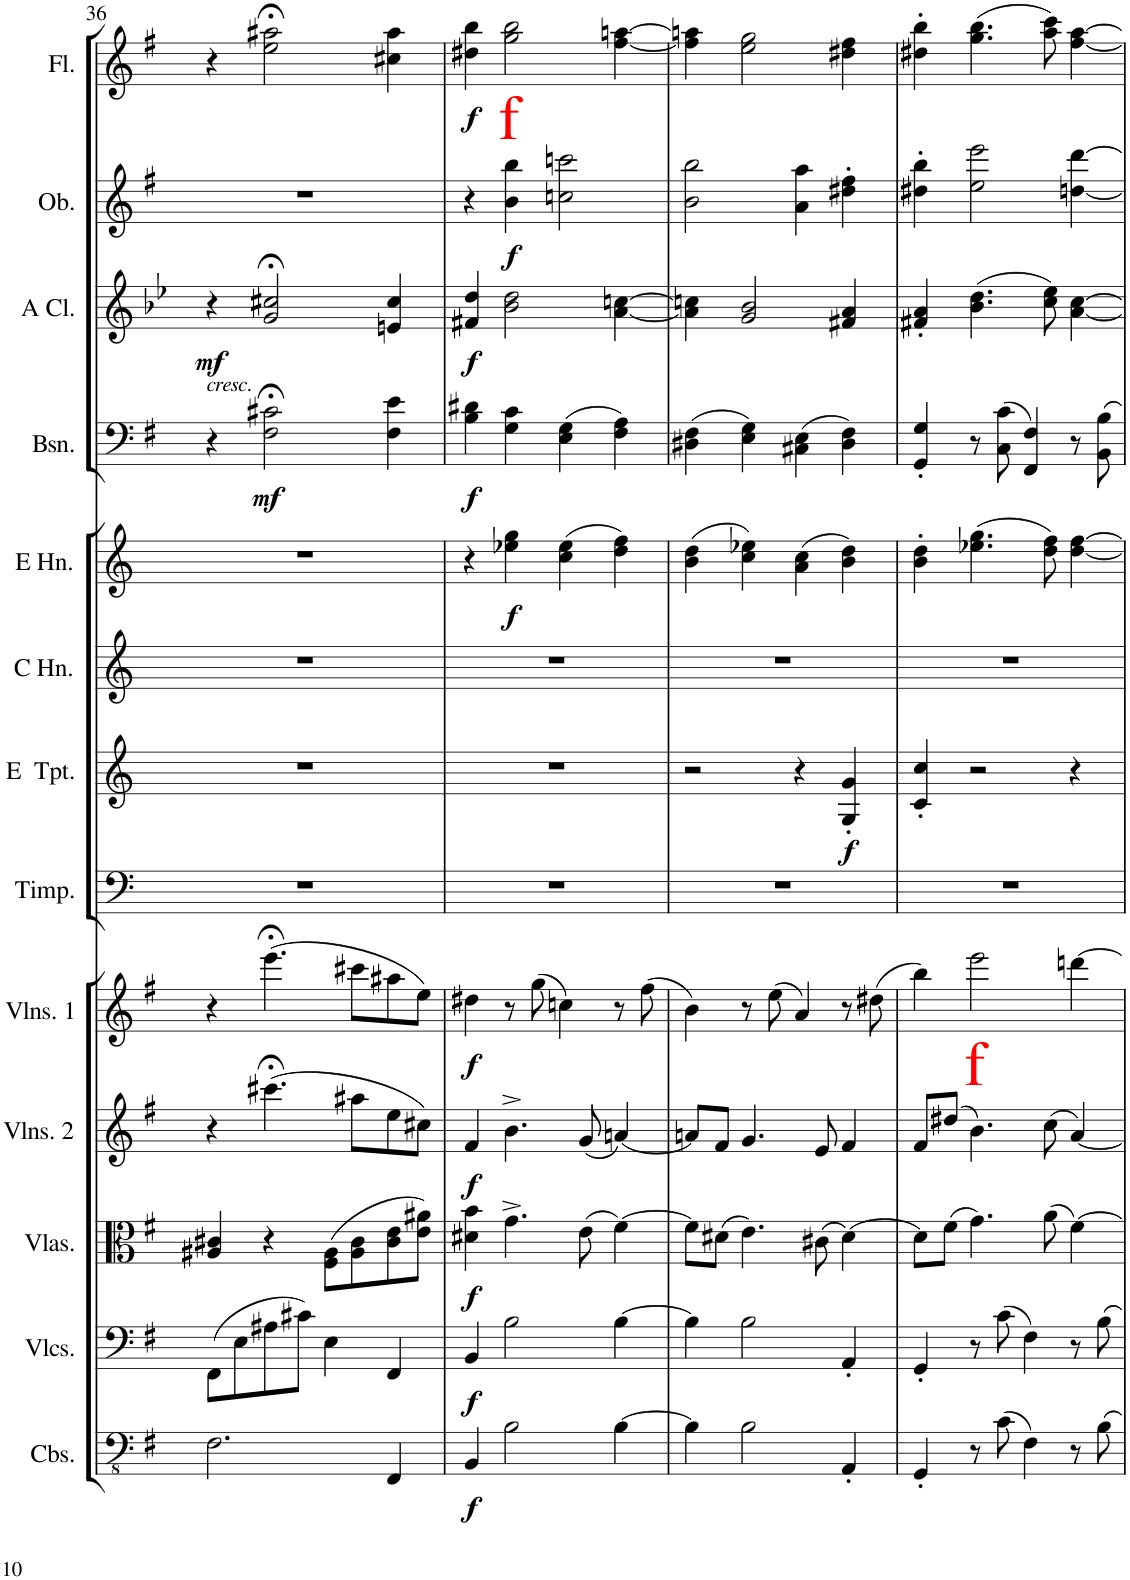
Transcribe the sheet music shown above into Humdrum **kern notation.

**kern	**dynam	**kern	**dynam	**kern	**dynam	**kern	**dynam	**kern	**text	**dynam	**kern	**kern	**dynam	**kern	**kern	**dynam	**kern	**dynam	**kern	**dynam	**kern	**dynam	**kern	**text	**dynam
*part13	*part13	*part12	*part12	*part11	*part11	*part10	*part10	*part9	*part9	*part9	*part8	*part7	*part7	*part6	*part5	*part5	*part4	*part4	*part3	*part3	*part2	*part2	*part1	*part1	*part1
*staff13	*staff13	*staff12	*staff12	*staff11	*staff11	*staff10	*staff10	*staff9	*staff9	*staff9	*staff8	*staff7	*staff7	*staff6	*staff5	*staff5	*staff4	*staff4	*staff3	*staff3	*staff2	*staff2	*staff1	*staff1	*staff1
*I"Contrabasses	*	*I"Violoncellos	*	*I"Violas	*	*I"Violins 2	*	*I"Violins 1	*	*	*I"Timpani in B and E	*I"Trumpet 1 2 in E	*	*I"Horn 3 4  in C	*I"Horn 1 2 in E	*	*I"Bassoon 1 2	*	*I"A Clarinet 1 2	*	*I"Oboe 1 2	*	*I"Flute 1 2	*	*
*I'Cbs.	*	*I'Vlcs.	*	*I'Vlas.	*	*I'Vlns. 2	*	*I'Vlns. 1	*	*	*I'Timp.	*	*	*	*	*	*I'Bsn.	*	*I'A Cl.	*	*I'Ob.	*	*I'Fl.	*	*
!!LO:PB:g=z
*clefFv4	*	*clefF4	*	*clefC3	*	*clefG2	*	*clefG2	*	*	*clefF4	*clefG2	*	*clefG2	*clefG2	*	*clefF4	*	*clefG2	*	*clefG2	*	*clefG2	*	*
*	*	*	*	*	*	*	*	*	*	*	*	*Trd-2c-4	*	*Trd7c12	*Trd5c8	*	*	*	*Trd2c3	*	*	*	*	*	*
*k[f#]	*	*k[f#]	*	*k[f#]	*	*k[f#]	*	*k[f#]	*	*	*k[]	*k[]	*	*k[]	*k[]	*	*k[f#]	*	*k[b-e-]	*	*k[f#]	*	*k[f#]	*	*
*M2/2	*	*M2/2	*	*M2/2	*	*M2/2	*	*M2/2	*	*	*M2/2	*M2/2	*	*M2/2	*M2/2	*	*M2/2	*	*M2/2	*	*M2/2	*	*M2/2	*	*
*met(c|)	*	*met(c|)	*	*met(c|)	*	*met(c|)	*	*met(c|)	*	*	*met(c|)	*met(c|)	*	*met(c|)	*met(c|)	*	*met(c|)	*	*met(c|)	*	*met(c|)	*	*met(c|)	*	*
=36	=36	=36	=36	=36	=36	=36	=36	=36	=36	=36	=36	=36	=36	=36	=36	=36	=36	=36	=36	=36	=36	=36	=36	=36	=36
!	!	!	!	!	!	!	!	!	!	!	!	!	!	!	!	!	!	!	!LO:TX:b:i:t=cresc	!	!	!	!	!	!
!	!	!	!	!	!	!	!	!	!	!	!	!	!	!	!	!	!	!	!LO:TX:b:t=.	!	!	!	!	!	!
!	!	!	!	!	!	!	!	!	!	!	!	!	!	!	!	!	!	!	!	!LO:DY:b	!	!	!	!	!
2.FF#\	.	(8FF#\L	.	4A#X/ 4c#X/	.	4r	.	4r	.	.	1r	1r	.	1r	1r	.	4r	.	4r	mf	1r	.	4r	.	.
.	.	8E\	.	.	.	.	.	.	.	.	.	.	.	.	.	.	.	.	.	.	.	.	.	.	.
!	!	!	!	!	!	!	!	!	!	!	!	!	!	!	!	!	!	!LO:DY:b	!	!	!	!	!	!	!
.	.	8A#X\	.	4r	.	(4.ccc#X;<\	.	(4.eee;<\	.	.	.	.	.	.	.	.	2F#\;< 2c#X\;<	mf	2g/;< 2cc#X/;<	.	.	.	2ee\;< 2aa#X\;<	.	.
.	.	8c#X\J)	.	.	.	.	.	.	.	.	.	.	.	.	.	.	.	.	.	.	.	.	.	.	.
.	.	4E\	.	(8F#\ 8A#\L	.	.	.	.	.	.	.	.	.	.	.	.	.	.	.	.	.	.	.	.	.
.	.	.	.	8A#\ 8c#\	.	8aa#X\L	.	8ccc#X\L	.	.	.	.	.	.	.	.	.	.	.	.	.	.	.	.	.
4FFF#/	.	4FF#/	.	8c#\ 8e\	.	8ee\	.	8aa#X\	.	.	.	.	.	.	.	.	4F#\ 4e\	.	4en/ 4cc#/	.	.	.	4cc#X\ 4aa#\	.	.
.	.	.	.	8e\ 8a#X\J)	.	8cc#X\J)	.	8ee\J)	.	.	.	.	.	.	.	.	.	.	.	.	.	.	.	.	.
=37	=37	=37	=37	=37	=37	=37	=37	=37	=37	=37	=37	=37	=37	=37	=37	=37	=37	=37	=37	=37	=37	=37	=37	=37	=37
!	!LO:DY:b	!	!LO:DY:b	!	!LO:DY:b	!	!LO:DY:b	!	!	!LO:DY:b	!	!	!	!	!	!	!	!LO:DY:b	!	!LO:DY:b	!	!	!	!	!LO:DY:b
4BBB/	f	4BB/	f	4d#X\ 4b\	f	4f#/	f	4dd#X\	.	f	1r	1r	.	1r	4r	.	4B\ 4d#X\	f	4f#X/ 4dd/	f	4r	.	4dd#X\ 4bb\	.	f
!	!	!	!	!	!	!	!	!	!	!	!	!	!	!	!	!LO:DY:b	!	!	!	!	!	!LO:DY:b	!	!LO:LY:b:color=#FF0000	!
2BB\	.	2B\	.	4.g^\	.	4.b^\	.	8r	.	.	.	.	.	.	4ee-X\ 4gg\	f	4G\ 4c\	.	2b-\ 2dd\	.	4b\ 4bb\	f	2gg\ 2bb\	f	.
.	.	.	.	.	.	.	.	(8gg\	.	.	.	.	.	.	.	.	.	.	.	.	.	.	.	.	.
.	.	.	.	.	.	.	.	4ccn\)	.	.	.	.	.	.	(4cc\ 4ee-\	.	(4E\ 4G\	.	.	.	2ccn\ 2cccn\	.	.	.	.
.	.	.	.	(8e\	.	(8g/	.	.	.	.	.	.	.	.	.	.	.	.	.	.	.	.	.	.	.
[4BB\	.	[4B\	.	[4f#\)	.	[4an/)	.	8r	.	.	.	.	.	.	4dd\ 4ff\)	.	4F#\ 4A\)	.	[4a\ [4ccn\	.	.	.	[4ff#\ [4aan\	.	.
.	.	.	.	.	.	.	.	(8ff#\	.	.	.	.	.	.	.	.	.	.	.	.	.	.	.	.	.
=38	=38	=38	=38	=38	=38	=38	=38	=38	=38	=38	=38	=38	=38	=38	=38	=38	=38	=38	=38	=38	=38	=38	=38	=38	=38
4BB\]	.	4B\]	.	8f#\L]	.	8an/L]	.	4b\)	.	.	1r	2r	.	1r	(4b\ 4dd\	.	(4D#X\ 4F#\	.	4a\] 4ccn\]	.	2b\ 2bb\	.	4ff#\] 4aan\]	.	.
.	.	.	.	(8d#X\J	.	8f#/J	.	.	.	.	.	.	.	.	.	.	.	.	.	.	.	.	.	.	.
2BB\	.	2B\	.	4.e\)	.	4.g/	.	8r	.	.	.	.	.	.	4cc\ 4ee-X\)	.	4E\ 4G\)	.	2g/ 2b-/	.	.	.	2ee\ 2gg\	.	.
.	.	.	.	.	.	.	.	(8ee\	.	.	.	.	.	.	.	.	.	.	.	.	.	.	.	.	.
.	.	.	.	.	.	.	.	4a/)	.	.	.	4r	.	.	(4a\ 4cc\	.	(4C#X\ 4E\	.	.	.	4a\ 4aa\	.	.	.	.
.	.	.	.	(8c#X\	.	8e/	.	.	.	.	.	.	.	.	.	.	.	.	.	.	.	.	.	.	.
!	!	!	!	!	!	!	!	!	!	!	!	!	!LO:DY:b	!	!	!	!	!	!	!	!	!	!	!	!
4AAA'/	.	4AA'/	.	[4d#\)	.	4f#/	.	8r	.	.	.	4G/' 4g/'	f	.	4b\ 4dd\)	.	4D#\ 4F#\)	.	4f#X/ 4a/	.	4dd#X\' 4ff#\'	.	4dd#X\ 4ff#\	.	.
.	.	.	.	.	.	.	.	(8dd#X\	.	.	.	.	.	.	.	.	.	.	.	.	.	.	.	.	.
=39	=39	=39	=39	=39	=39	=39	=39	=39	=39	=39	=39	=39	=39	=39	=39	=39	=39	=39	=39	=39	=39	=39	=39	=39	=39
4GGG'/	.	4GG'/	.	8d#\L]	.	8f#/L	.	4bb\)	.	.	1r	4c/' 4cc/'	.	1r	4b\' 4dd\'	.	4GG/' 4G/'	.	4f#X/' 4a/'	.	4dd#X\' 4bb\'	.	4dd#X\' 4bb\'	.	.
.	.	.	.	(8f#\J	.	(8dd#X/J	.	.	.	.	.	.	.	.	.	.	.	.	.	.	.	.	.	.	.
!	!	!	!	!	!	!	!	!	!LO:LY:b:color=#FF0000	!	!	!	!	!	!	!	!	!	!	!	!	!	!	!	!
8r	.	8r	.	4.g\)	.	4.b\)	.	2eee\	f	.	.	2r	.	.	(4.ee-X\ 4.gg\	.	8r	.	(4.b-\ 4.dd\	.	2ee\ 2eee\	.	(4.gg\ 4.bb\	.	.
(8C\	.	(8c\	.	.	.	.	.	.	.	.	.	.	.	.	.	.	(8C\ 8c\	.	.	.	.	.	.	.	.
4FF#\)	.	4F#\)	.	.	.	.	.	.	.	.	.	.	.	.	.	.	4FF#/ 4F#/)	.	.	.	.	.	.	.	.
.	.	.	.	(8a\	.	(8cc\	.	.	.	.	.	.	.	.	8dd\ 8ff\)	.	.	.	8cc\ 8ee-\)	.	.	.	8aa\ 8ccc\)	.	.
8r	.	8r	.	[4f#\)	.	[4a/)	.	[4dddn\	.	.	.	4r	.	.	[4dd\ [4ff\	.	8r	.	[4a\ [4cc\	.	[4ddn\ [4ddd\	.	[4ff#\ [4aa\	.	.
8BB\	.	8B\	.	.	.	.	.	.	.	.	.	.	.	.	.	.	8BB\ 8B\	.	.	.	.	.	.	.	.
=	=	=	=	=	=	=	=	=	=	=	=	=	=	=	=	=	=	=	=	=	=	=	=	=	=
*-	*-	*-	*-	*-	*-	*-	*-	*-	*-	*-	*-	*-	*-	*-	*-	*-	*-	*-	*-	*-	*-	*-	*-	*-	*-
